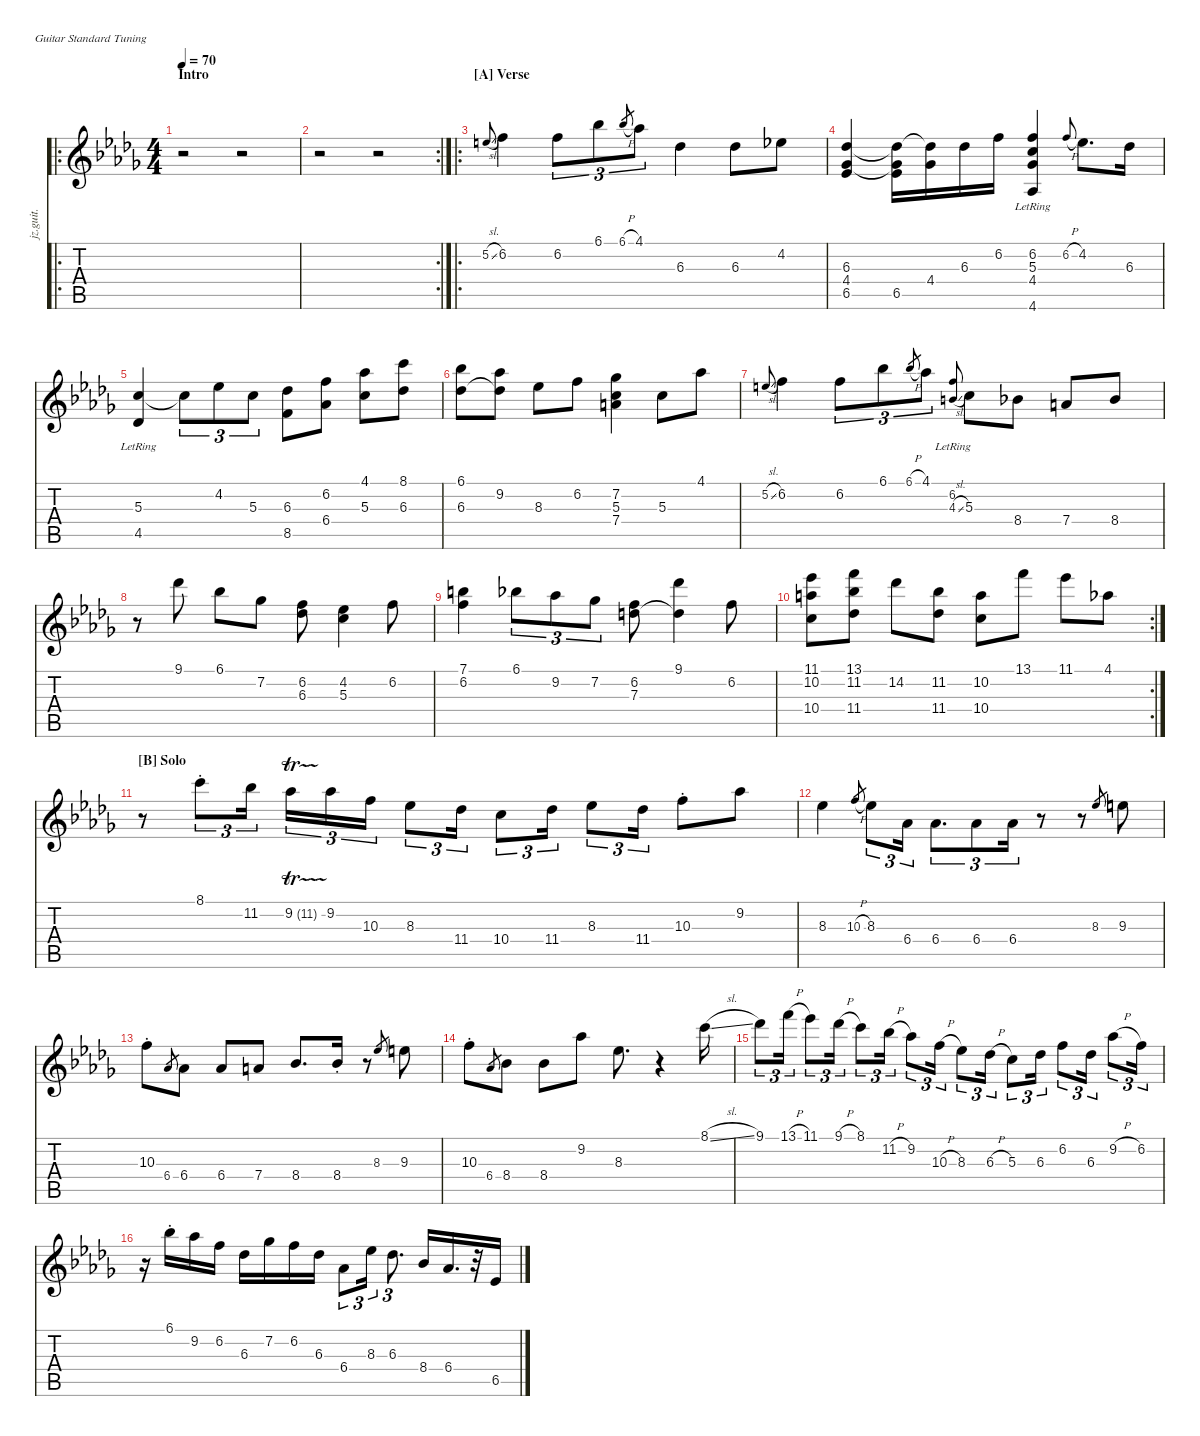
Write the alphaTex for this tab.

\defaultSystemsLayout 4
\hideDynamics
\bracketExtendMode nobrackets
\track ("Jazz Guitar" "jz.guit.") {instrument electricguitarjazz}
\staff {score tabs}
\tuning (E4 B3 G3 D3 A2 E2)
\ro
\ts (4 4)
\section ("" "Intro")
\tempo 70
\clef g2
\ks db
r.2{dy mf instrument electricguitarjazz beam Down} r.2{beam Down} |
\rc 2
r.2{beam Down} r.2{beam Down} |
\ro
\section ("A" "Verse")
5.2{sl acc forcenatural}.8{gr onbeat beam Up} 6.2{acc forcenatural}.4{beam Down} 6.2{acc forcenatural}.8{tu (3 2) beam Down} 6.1{acc b}.8{tu (3 2) beam Down} 6.1{h acc b}.8{tu (3 2) gr beam Up} 4.1{acc b}.8{tu (3 2) beam Down} 6.3{acc b}.4{beam Down} 6.3{acc b}.8{dy mp beam Down} 4.2{acc b}.8{beam Down} |
(4.4{acc b} 6.3{acc b} 6.5{acc b}).4{dy p beam Up} (6.5{acc b} 6.3{t acc b} 4.4{t acc b}).16{dy mf beam Down} (4.4{acc b} 6.3{t acc b}).16{beam Down} 6.3{acc b}.16{beam Down} 6.2{acc forcenatural}.16{beam Down} (6.2{acc forcenatural} 5.3{lr acc forcenatural} 4.4{lr acc b} 4.6{lr acc b}).4{dy mp beam Up} 6.2{h acc forcenatural}.8{gr onbeat dy f beam Up} 4.2{acc b}.8{d beam Down} 6.3{acc b}.16{beam Down} |
(5.3{acc forcenatural} 4.5{lr acc b}).4{dy mp beam Up} 5.3{t acc forcenatural}.8{tu (3 2) beam Down} 4.2{acc b}.8{tu (3 2) beam Down} 5.3{acc forcenatural}.8{tu (3 2) beam Down} (6.3{acc b} 8.5{acc forcenatural}).8{beam Down} (6.2{acc forcenatural} 6.4{acc b}).8{beam Down} (4.1{acc b} 5.3{acc forcenatural}).8{beam Down} (8.1{acc forcenatural} 6.3{acc b}).8{beam Down} |
(6.1{acc b} 6.3{acc b}).8{beam Down} (9.2{acc b} 6.3{t acc b}).8{beam Down} 8.3{acc b}.8{beam Down} 6.2{acc forcenatural}.8{beam Down} (7.4{acc forcenatural} 5.3{acc forcenatural} 7.2{acc b}).4{beam Down} 5.3{acc forcenatural}.8{beam Down} 4.1{acc b}.8{beam Down} |
5.2{sl acc forcenatural}.8{gr onbeat beam Up} 6.2{acc forcenatural}.4{beam Down} 6.2{acc forcenatural}.8{tu (3 2) beam Down} 6.1{acc b}.8{tu (3 2) beam Down} 6.1{h acc b}.8{tu (3 2) gr beam Up} 4.1{acc b}.8{tu (3 2) beam Down} (4.3{sl acc forcenatural} 6.2{lr acc forcenatural}).8{gr onbeat beam Up} 5.3{acc forcenatural}.8{beam Down} 8.4{acc b}.8{beam Down} 7.4{acc forcenatural}.8{beam Up} 8.4{acc b}.8{beam Up} |
r.8{beam Down} 9.1{acc b}.8{beam Down} 6.1{acc b}.8{beam Down} 7.2{acc b}.8{beam Down} (6.2{acc forcenatural} 6.3{acc b}).8{beam Down} (4.2{acc b} 5.3{acc forcenatural}).4{beam Down} 6.2{acc forcenatural}.8{beam Down} |
(7.1{acc forcenatural} 6.2{acc forcenatural}).4{beam Down} 6.1{acc b}.8{tu (3 2) beam Down} 9.2{acc b}.8{tu (3 2) beam Down} 7.2{acc b}.8{tu (3 2) beam Down} (6.2{acc forcenatural} 7.3{acc forcenatural}).8{beam Down} (9.1{acc b} 7.3{t acc forcenatural}).4{beam Down} 6.2{acc forcenatural}.8{beam Down} |
\rc 2
(11.1{acc b} 10.4{acc forcenatural} 10.2{acc forcenatural}).8{beam Down} (13.1{acc forcenatural} 11.4{acc b} 11.2{acc b}).8{beam Down} 14.2{acc b}.8{beam Down} (11.2{acc b} 11.4{acc b}).8{beam Down} (10.4{acc forcenatural} 10.2{acc forcenatural}).8{beam Down} 13.1{acc forcenatural}.8{beam Down} 11.1{acc b}.8{beam Down} 4.1{acc b}.8{beam Down} |
\section ("B" "Solo")
r.8{beam Down} 8.1{st acc forcenatural}.8{tu (3 2) dy mf beam Down} 11.2{acc b}.16{tu (3 2) dy mp beam Down} 9.2{tr (11 16) acc b}.16{tu (3 2) dy mf beam Down} 9.2{acc b}.16{tu (3 2) beam Down} 10.3{acc forcenatural}.16{tu (3 2) beam Down} 8.3{acc b}.8{tu (3 2) beam Down} 11.4{acc b}.16{tu (3 2) beam Down} 10.4{acc forcenatural}.8{tu (3 2) beam Down} 11.4{acc b}.16{tu (3 2) beam Down} 8.3{acc b}.8{tu (3 2) beam Down} 11.4{acc b}.16{tu (3 2) beam Down} 10.3{st acc forcenatural}.8{beam Down} 9.2{acc b}.8{beam Down} |
8.3{acc b}.4{beam Down} 10.3{h acc forcenatural}.8{gr beam Up} 8.3{acc b}.8{tu (3 2) beam Down} 6.4{acc b}.16{tu (3 2) beam Down} 6.4{acc b}.8{d tu (3 2) beam Down} 6.4{acc b}.8{tu (3 2) beam Up} 6.4{acc b}.16{tu (3 2) beam Up} r.8{beam Down} r.8{beam Down} 8.3{acc b}.8{gr beam Up} 9.3{acc forcenatural}.8{beam Down} |
10.3{st acc forcenatural}.8{beam Down} 6.4{acc b}.8{gr beam Up} 6.4{acc b}.8{beam Down} 6.4{acc b}.8{beam Up} 7.4{acc forcenatural}.8{beam Up} 8.4{acc b}.8{d beam Up} 8.4{st acc b}.16{beam Up} r.8{beam Down} 8.3{acc b}.8{gr beam Up} 9.3{acc forcenatural}.8{beam Down} |
10.3{st acc forcenatural}.8{beam Down} 6.4{acc b}.8{gr beam Up} 8.4{acc b}.8{beam Down} 8.4{acc b}.8{beam Down} 9.2{acc b}.8{beam Down} 8.3{acc b}.8{d beam Down} r.4{beam Down} 8.1{sl acc forcenatural}.16{beam Down} |
9.1{acc b}.8{tu (3 2) beam Down} 13.1{h acc forcenatural}.16{tu (3 2) beam Down} 11.1{acc b}.8{tu (3 2) beam Down} 9.1{h acc b}.16{tu (3 2) beam Down} 8.1{acc forcenatural}.8{tu (3 2) beam Down} 11.2{h acc b}.16{tu (3 2) beam Down} 9.2{acc b}.8{tu (3 2) beam Down} 10.3{h acc forcenatural}.16{tu (3 2) beam Down} 8.3{acc b}.8{tu (3 2) beam Down} 6.3{h acc b}.16{tu (3 2) beam Down} 5.3{acc forcenatural}.8{tu (3 2) beam Down} 6.3{acc b}.16{tu (3 2) beam Down} 6.2{acc forcenatural}.8{tu (3 2) beam Down} 6.3{acc b}.16{tu (3 2) beam Down} 9.2{h acc b}.8{tu (3 2) beam Down} 6.2{acc forcenatural}.16{tu (3 2) beam Down} |
r.16{beam Down} 6.1{st acc b}.16{beam Down} 9.2{acc b}.16{beam Down} 6.2{acc forcenatural}.16{beam Down} 6.3{acc b}.16{beam Down} 7.2{acc b}.16{beam Down} 6.2{acc forcenatural}.16{beam Down} 6.3{acc b}.16{beam Down} 6.4{acc b}.8{tu (3 2) beam Down} 8.3{acc b}.16{tu (3 2) beam Down} 6.3{acc b}.8{d tu (3 2) beam Down} 8.4{acc b}.16{beam Up} 6.4{acc b}.16{d beam Up} r.32{beam Up} 6.5{acc b}.16{beam Up}
